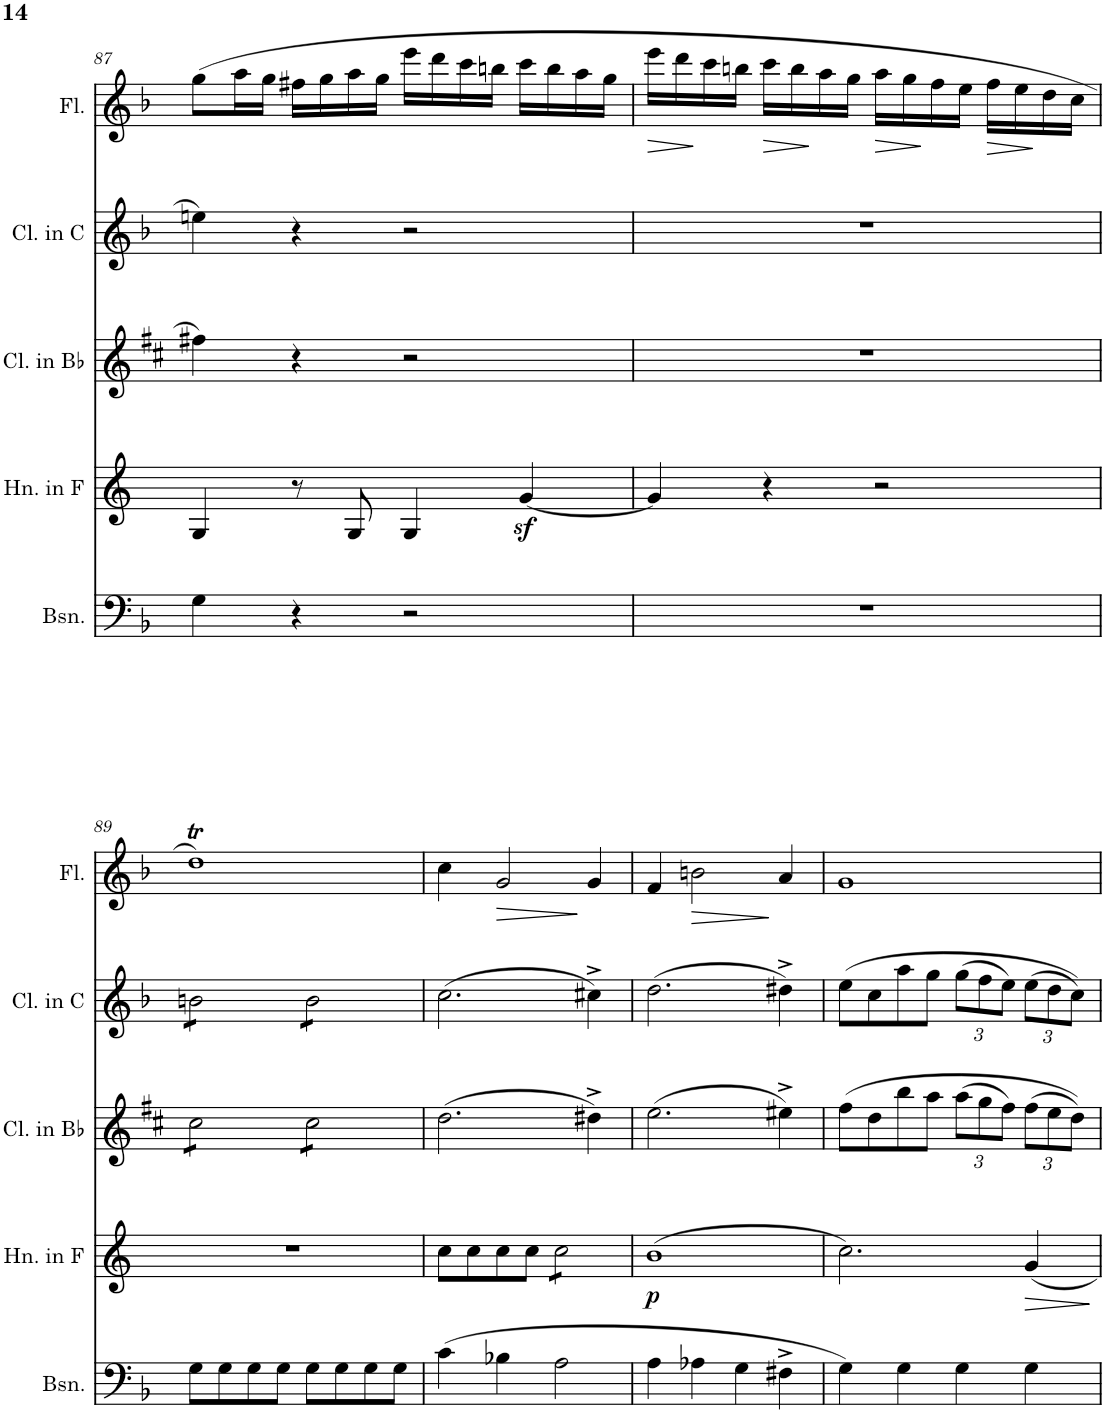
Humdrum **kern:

**kern	**kern	**dynam	**kern	**kern	**kern	**dynam
*part5	*part4	*part4	*part3	*part2	*part1	*part1
*staff5	*staff4	*staff4	*staff3	*staff2	*staff1	*staff1
*I"Bassoon	*I"Horn in F	*	*I"Clarinet in Bb	*I"Clarinet in C	*I"Flute	*
*I'Bsn.	*I'Hn. in F	*	*I'Cl. in Bb	*I'Cl. in C	*I'Fl.	*
!!LO:PB:g=z
*clefF4	*clefG2	*	*clefG2	*clefG2	*clefG2	*
*	*Trd4c7	*	*Trd1c2	*Trd1c2	*	*
*k[b-]	*k[]	*	*k[f#c#]	*k[b-]	*k[b-]	*
*M4/4	*M4/4	*	*M4/4	*M4/4	*M4/4	*
=87	=87	=87	=87	=87	=87	=87
4G\	4G/	.	4ff#X\	4een\	(8gg\L	.
.	.	.	.	.	16aa\L	.
.	.	.	.	.	16gg\JJ	.
4r	8r	.	4r	4r	16ff#X\LL	.
.	.	.	.	.	16gg\	.
.	8G/	.	.	.	16aa\	.
.	.	.	.	.	16gg\JJ	.
2r	4G/	.	2r	2r	16eee\LL	.
.	.	.	.	.	16ddd\	.
.	.	.	.	.	16ccc\	.
.	.	.	.	.	16bbn\JJ	.
.	[4gz</	.	.	.	16ccc\LL	.
.	.	.	.	.	16bb\	.
.	.	.	.	.	16aa\	.
.	.	.	.	.	16gg\JJ	.
=88	=88	=88	=88	=88	=88	=88
!	!	!	!	!	!	!LO:HP:b
1r	4g/]	.	1r	1r	16eee\LL	>
.	.	.	.	.	16ddd\	.
.	.	.	.	.	16ccc\	]
.	.	.	.	.	16bbn\JJ	.
!	!	!	!	!	!	!LO:HP:b
.	4r	.	.	.	16ccc\LL	>
.	.	.	.	.	16bb\	.
.	.	.	.	.	16aa\	]
.	.	.	.	.	16gg\JJ	.
!	!	!	!	!	!	!LO:HP:b
.	2r	.	.	.	16aa\LL	>
.	.	.	.	.	16gg\	.
.	.	.	.	.	16ff\	]
.	.	.	.	.	16ee\JJ	.
!	!	!	!	!	!	!LO:HP:b
.	.	.	.	.	16ff\LL	>
.	.	.	.	.	16ee\	.
.	.	.	.	.	16dd\	]
.	.	.	.	.	16cc\JJ	.
!!LO:LB:g=z
=89	=89	=89	=89	=89	=89	=89
*	*	*	*tremolo	*	*	*
*	*	*	*	*tremolo	*	*
8G\L	1r	.	8cc#\L	8bn\L	1ddT)	.
8G\	.	.	8cc#\	8bn\	.	.
8G\	.	.	8cc#\	8bn\	.	.
8G\J	.	.	8cc#\J	8bn\J	.	.
8G\L	.	.	8cc#\L	8b\L	.	.
8G\	.	.	8cc#\	8b\	.	.
8G\	.	.	8cc#\	8b\	.	.
8G\J	.	.	8cc#\J	8b\J	.	.
*	*	*	*	*Xtremolo	*	*
*	*	*	*Xtremolo	*	*	*
=90	=90	=90	=90	=90	=90	=90
(4c\	8cc\L	.	(2.dd\	(2.cc\	4cc\	.
.	8cc\	.	.	.	.	.
!	!	!	!	!	!	!LO:HP:b
4B-X\	8cc\	.	.	.	2g/	>
.	8cc\J	.	.	.	.	.
*	*tremolo	*	*	*	*	*
2A\	8cc\L	.	.	.	.	.
.	8cc\	.	.	.	.	.
.	8cc\	.	4dd#X^\)	4cc#X^\)	4g/	]
.	8cc\J	.	.	.	.	.
*	*Xtremolo	*	*	*	*	*
=91	=91	=91	=91	=91	=91	=91
!	!	!LO:DY:b	!	!	!	!
4A\	(1b	p	(2.ee\	(2.dd\	4f/	.
!	!	!	!	!	!	!LO:HP:b
4A-X\	.	.	.	.	2bn\	>
4G\	.	.	.	.	.	.
4F#X^\	.	.	4ee#X^\)	4dd#X^\)	4a/	]
=92	=92	=92	=92	=92	=92	=92
4G\)	2.cc\)	.	(8ff#\L	(8ee\L	1g	.
.	.	.	8dd\	8cc\	.	.
4G\	.	.	8bb\	8aa\	.	.
.	.	.	8aa\J	8gg\J	.	.
*	*	*	*Xbrackettup	*Xbrackettup	*	*
4G\	.	.	(12aa\L	(12gg\L	.	.
.	.	.	12gg\	12ff\	.	.
.	.	.	12ff#\J)	12ee\J)	.	.
!	!	!LO:HP:b	!	!	!	!
4G\	4g/	>	(12ff#\L	(12ee\L	.	.
.	.	.	12ee\	12dd\	.	.
.	.	.	12dd\J))	12cc\J))	.	.
.	.	]	.	.	.	.
=	=	=	=	=	=	=
*-	*-	*-	*-	*-	*-	*-
